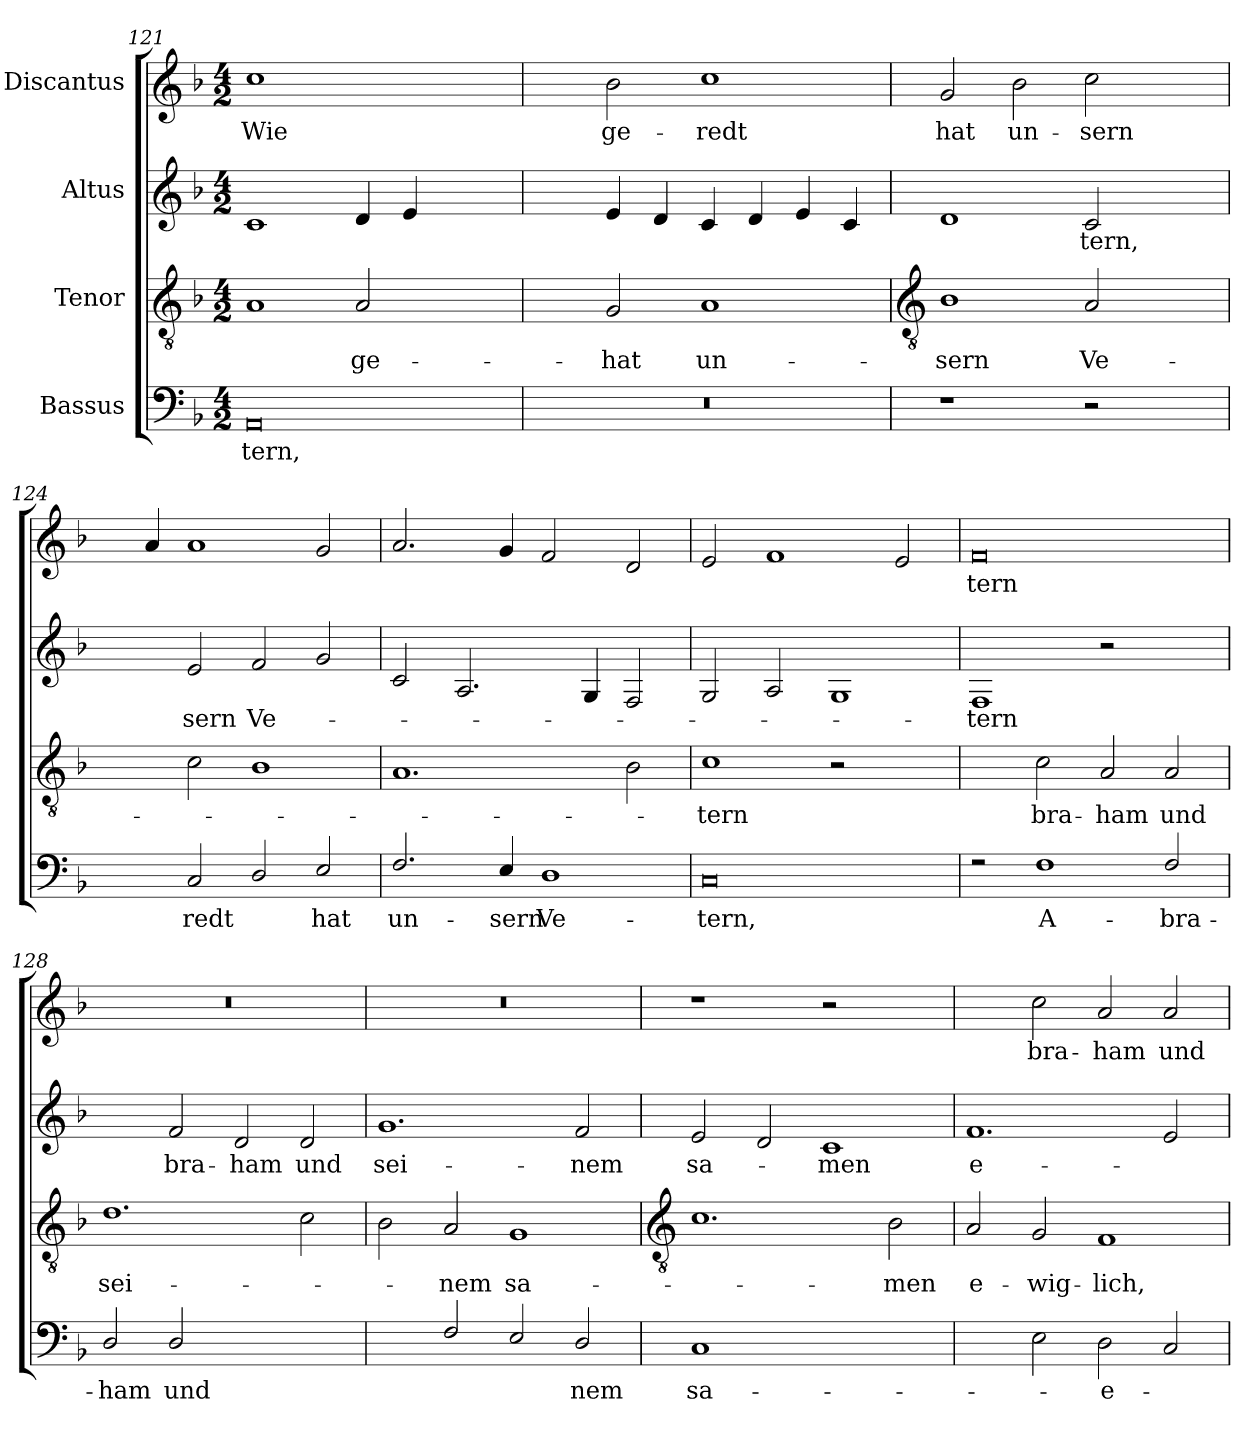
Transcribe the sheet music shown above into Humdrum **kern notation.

**kern	**text	**kern	**text	**kern	**text	**kern	**text
*part4	*part4	*part3	*part3	*part2	*part2	*part1	*part1
*staff4	*staff4	*staff3	*staff3	*staff2	*staff2	*staff1	*staff1
*I"Bassus	*	*I"Tenor	*	*I"Altus	*	*I"Discantus	*
*clefF4	*	*clefGv2	*	*clefG2	*	*clefG2	*
*k[b-]	*	*k[b-]	*	*k[b-]	*	*k[b-]	*
*F:	*	*F:	*	*F:	*	*F:	*
*M4/2	*	*M4/2	*	*M4/2	*	*M4/2	*
=121	=121	=121	=121	=121	=121	=121	=121
!	!LO:LY:b	!	!	!	!	!	!LO:LY:b
0AA	-tern,	1A	.	1c	.	1cc	Wie
!	!	!	!LO:LY:b	!	!	!	!LO:LY:b
.	.	2A	ge-	4d	.	[1ccyy	er
.	.	.	.	4e	.	.	.
!	!	!	!LO:LY:b	!	!	!	!
.	.	[2Ayy	-redt	[2fyy	.	.	.
=122	=122	=122	=122	=122	=122	=122	=122
0r	.	2Ayy]	.	2fyy]	.	2ccyy]	.
!	!	!	!LO:LY:b	!	!	!	!LO:LY:b
.	.	2G	hat	4e	.	2b-	ge-
.	.	.	.	4d	.	.	.
!	!	!	!LO:LY:b	!	!	!	!LO:LY:b
.	.	1A	un-	4c	.	1cc	-redt
.	.	.	.	4d	.	.	.
.	.	.	.	4e	.	.	.
.	.	.	.	4c	.	.	.
!!LO:LB:g=z
=123	=123	=123	=123	=123	=123	=123	=123
*	*	*clefGv2	*	*	*	*	*
*^	*	*	*	*	*	*	*
!	!	!	!	!LO:LY:b	!	!	!	!LO:LY:b
1r	1ryy	.	1B-	-sern	1d	.	2g	hat
!	!	!	!	!	!	!	!	!LO:LY:b
.	.	.	.	.	.	.	2b-	un-
!	!	!	!	!LO:LY:b	!	!LO:LY:b	!	!LO:LY:b
2r	2ryy	.	2A	Ve-	2c	tern,	2cc	-sern
!	!	!LO:LY:b	!	!	!	!LO:LY:b	!	!LO:LY:b
[2BB-yy	2GG\yy	ge-	[2dyy	.	[2fyy	un-	[2b-yy	Ve-
=124	=124	=124	=124	=124	=124	=124	=124	=124
2BB-yy]	2GG\yy	.	2dyy]	.	2fyy]	.	4b-yy]	.
.	.	.	.	.	.	.	4a	.
!	!	!LO:LY:b	!	!	!	!LO:LY:b	!	!
2C	2GG\yy	-redt	2c	.	2e	-sern	1a	.
!	!	!	!	!	!	!LO:LY:b	!	!
2D	2GG\yy	.	1B-	.	2f	Ve-	.	.
!	!	!LO:LY:b	!	!	!	!	!	!
2E	2GG\yy	hat	.	.	2g	.	2g	.
=125	=125	=125	=125	=125	=125	=125	=125	=125
!	!	!LO:LY:b	!	!	!	!	!	!
2.F	2.GG\yy	un-	1.A	.	2c	.	2.a	.
.	.	.	.	.	2.A	.	.	.
!	!	!LO:LY:b	!	!	!	!	!	!
4E	4GG\yy	-sern	.	.	.	.	4g	.
!	!	!LO:LY:b	!	!	!	!	!	!
1D	1GG\yy	Ve-	.	.	.	.	2f	.
.	.	.	.	.	4G	.	.	.
.	.	.	2B-	.	2F	.	2d	.
=126	=126	=126	=126	=126	=126	=126	=126	=126
!	!	!LO:LY:b	!	!LO:LY:b	!	!	!	!
0C	0GG\yy	-tern,	1c	-tern	2G	.	2e	.
.	.	.	.	.	2A	.	1f	.
.	.	.	2r	.	1G	.	.	.
!	!	!	!	!LO:LY:b	!	!	!	!
.	.	.	[2cyy	A-	.	.	2e	.
=127	=127	=127	=127	=127	=127	=127	=127	=127
!	!	!	!	!	!	!LO:LY:b	!	!LO:LY:b
2r	0ryy	.	2cyy]	.	1F	-tern	0f	-tern
!	!	!LO:LY:b	!	!LO:LY:b	!	!	!	!
1F	.	A-	2c	-bra-	.	.	.	.
!	!	!	!	!LO:LY:b	!	!	!	!
.	.	.	2A	-ham	2r	.	.	.
!	!	!LO:LY:b	!	!LO:LY:b	!	!LO:LY:b	!	!
2F	.	-bra-	2A	und	[2fyy	A-	.	.
=128	=128	=128	=128	=128	=128	=128	=128	=128
!	!	!LO:LY:b	!	!LO:LY:b	!	!	!	!
2D	0ryy	-ham	1.d	sei-	2fyy]	.	0r	.
!	!	!LO:LY:b	!	!	!	!LO:LY:b	!	!
2D	.	und	.	.	2f	-bra-	.	.
!	!	!LO:LY:b	!	!	!	!LO:LY:b	!	!
[1Gyy	.	sei-	.	.	2d	-ham	.	.
!	!	!	!	!	!	!LO:LY:b	!	!
.	.	.	2c	.	2d	und	.	.
=129	=129	=129	=129	=129	=129	=129	=129	=129
!	!	!	!	!	!	!LO:LY:b	!	!
2Gyy]	0ryy	.	2B-	.	1.g	sei-	0r	.
!	!	!	!	!LO:LY:b	!	!	!	!
2F	.	.	2A	-nem	.	.	.	.
!	!	!	!	!LO:LY:b	!	!	!	!
2E	.	.	1G	sa-	.	.	.	.
!	!	!LO:LY:b	!	!	!	!LO:LY:b	!	!
2D	.	-nem	.	.	2f	-nem	.	.
*v	*v	*	*	*	*	*	*	*
!!LO:LB:g=z
=130	=130	=130	=130	=130	=130	=130	=130
*	*	*clefGv2	*	*	*	*	*
!	!LO:LY:b	!	!	!	!LO:LY:b	!	!
1C	sa-	1.c	.	2e	sa-	1r	.
.	.	.	.	2d	.	.	.
!	!LO:LY:b	!	!	!	!LO:LY:b	!	!
[1Fyy	-men	.	.	1c	-men	2r	.
!	!	!	!LO:LY:b	!	!	!	!LO:LY:b
.	.	2B-	-men	.	.	[2ccyy	A-
=131	=131	=131	=131	=131	=131	=131	=131
!	!	!	!LO:LY:b	!	!LO:LY:b	!	!
2Fyy]	.	2A	e-	1.f	e-	2ccyy]	.
!	!	!	!LO:LY:b	!	!	!	!LO:LY:b
2E	.	2G	-wig-	.	.	2cc	-bra-
!	!LO:LY:b	!	!LO:LY:b	!	!	!	!LO:LY:b
2D	e-	1F	-lich,	.	.	2a	-ham
!	!	!	!	!	!	!	!LO:LY:b
2C	.	.	.	2e	.	2a	und
=	=	=	=	=	=	=	=
*-	*-	*-	*-	*-	*-	*-	*-
